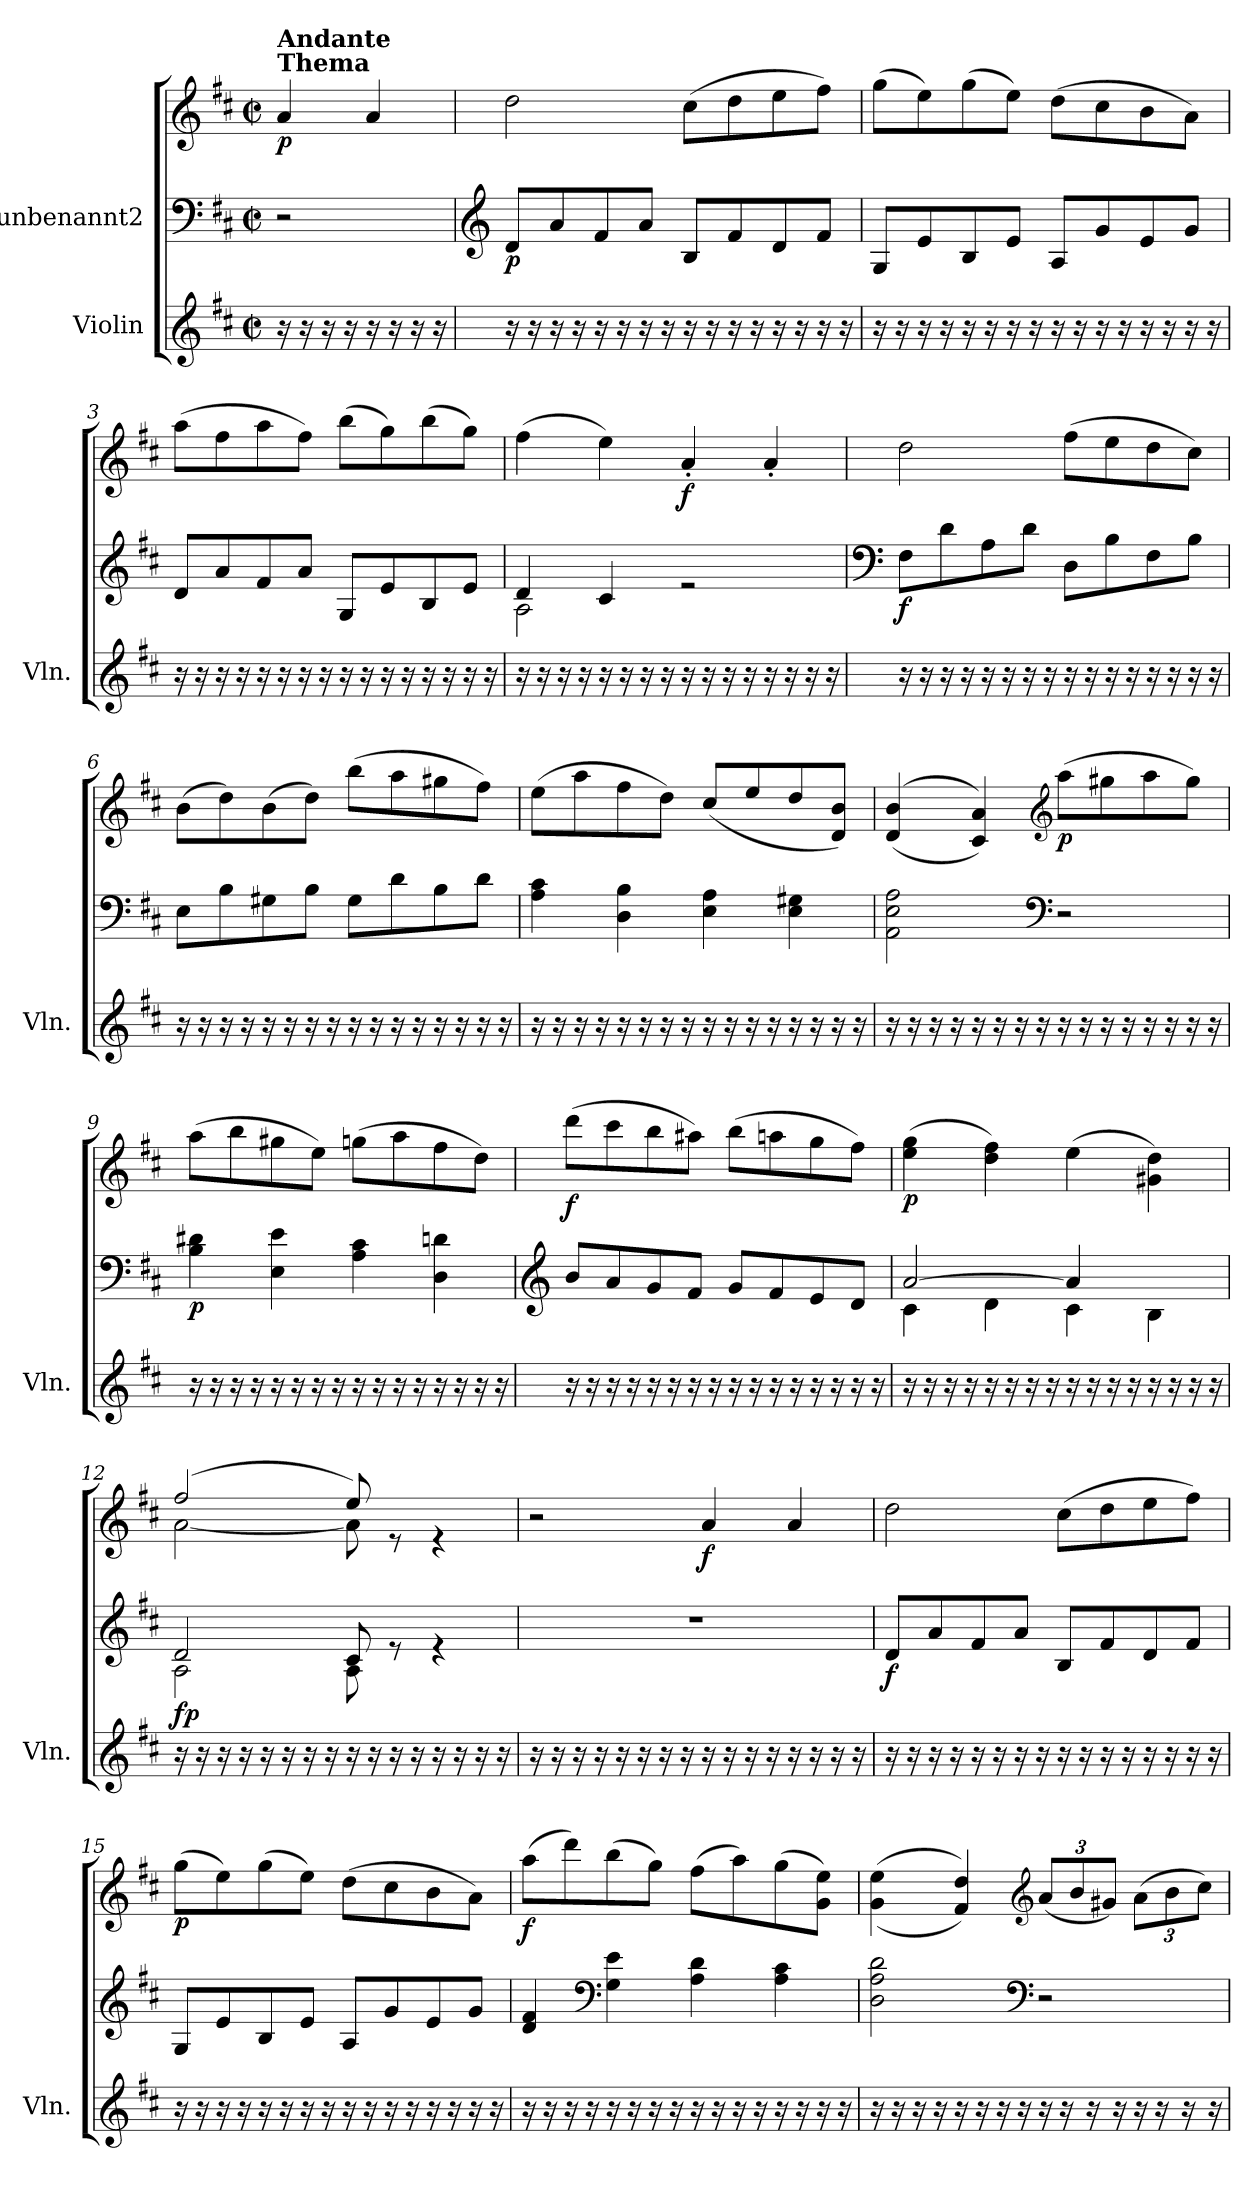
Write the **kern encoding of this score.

**kern	**kern	**kern	**dynam
*part2	*part1	*part1	*part1
*staff3	*staff2	*staff1	*staff1/2
*I"Violin	*I"unbenannt2	*	*
*I'Vln.	*	*	*
*clefG2	*clefF4	*clefG2	*
*k[f#c#]	*k[f#c#]	*k[f#c#]	*
*M2/2	*M2/2	*M2/2	*
*met(c|)	*met(c|)	*met(c|)	*
=	=	=	=
!	!	!LO:TX:a:B:t=Thema	!
!	!	!LO:TX:a:B:t=Andante	!
!	!	!	!LO:DY:b
16r	2r	4a/	p
16r	.	.	.
16r	.	.	.
16r	.	.	.
16r	.	4a/	.
16r	.	.	.
16r	.	.	.
16r	.	.	.
=1	=1	=1	=1
*	*clefG2	*	*
!	!	!	!LO:DY:b=2
16r	8d/L	2dd\	p
16r	.	.	.
16r	8a/	.	.
16r	.	.	.
16r	8f#/	.	.
16r	.	.	.
16r	8a/J	.	.
16r	.	.	.
16r	8B/L	(>8cc#\L	.
16r	.	.	.
16r	8f#/	8dd\	.
16r	.	.	.
16r	8d/	8ee\	.
16r	.	.	.
16r	8f#/J	8ff#\J)	.
16r	.	.	.
=2	=2	=2	=2
16r	8G/L	(>8gg\L	.
16r	.	.	.
16r	8e/	8ee\)	.
16r	.	.	.
16r	8B/	(>8gg\	.
16r	.	.	.
16r	8e/J	8ee\J)	.
16r	.	.	.
16r	8A/L	(>8dd\L	.
16r	.	.	.
16r	8g/	8cc#\	.
16r	.	.	.
16r	8e/	8b\	.
16r	.	.	.
16r	8g/J	8a\J)	.
16r	.	.	.
=3	=3	=3	=3
16r	8d/L	(>8aa\L	.
16r	.	.	.
16r	8a/	8ff#\	.
16r	.	.	.
16r	8f#/	8aa\	.
16r	.	.	.
16r	8a/J	8ff#\J)	.
16r	.	.	.
16r	8G/L	(>8bb\L	.
16r	.	.	.
16r	8e/	8gg\)	.
16r	.	.	.
16r	8B/	(>8bb\	.
16r	.	.	.
16r	8e/J	8gg\J)	.
16r	.	.	.
!!LO:LB:g=z
=4	=4	=4	=4
*	*^	*	*
16r	4d/	2A\	(>4ff#\	.
16r	.	.	.	.
16r	.	.	.	.
16r	.	.	.	.
16r	4c#/	.	4ee\)	.
16r	.	.	.	.
16r	.	.	.	.
16r	.	.	.	.
!	!	!	!	!LO:DY:b
16r	2re	2ryy	4a'/	f
16r	.	.	.	.
16r	.	.	.	.
16r	.	.	.	.
16r	.	.	4a'/	.
16r	.	.	.	.
16r	.	.	.	.
16r	.	.	.	.
*	*v	*v	*	*
=5	=5	=5	=5
*	*clefF4	*	*
!	!	!	!LO:DY:b=2
16r	8F#\L	2dd\	f
16r	.	.	.
16r	8d\	.	.
16r	.	.	.
16r	8A\	.	.
16r	.	.	.
16r	8d\J	.	.
16r	.	.	.
16r	8D\L	(>8ff#\L	.
16r	.	.	.
16r	8B\	8ee\	.
16r	.	.	.
16r	8F#\	8dd\	.
16r	.	.	.
16r	8B\J	8cc#\J)	.
16r	.	.	.
=6	=6	=6	=6
16r	8E\L	(>8b\L	.
16r	.	.	.
16r	8B\	8dd\)	.
16r	.	.	.
16r	8G#X\	(>8b\	.
16r	.	.	.
16r	8B\J	8dd\J)	.
16r	.	.	.
16r	8G#\L	(>8bb\L	.
16r	.	.	.
16r	8d\	8aa\	.
16r	.	.	.
16r	8B\	8gg#X\	.
16r	.	.	.
16r	8d\J	8ff#\J)	.
16r	.	.	.
!!LO:LB:g=z
=7	=7	=7	=7
16r	4A\ 4c#\	(>8ee\L	.
16r	.	.	.
16r	.	8aa\	.
16r	.	.	.
16r	4D\ 4B\	8ff#\	.
16r	.	.	.
16r	.	8dd\J)	.
16r	.	.	.
16r	4E\ 4A\	(>8cc#/L	.
16r	.	.	.
16r	.	8ee/	.
16r	.	.	.
16r	4E\ 4G#X\	8dd/	.
16r	.	.	.
16r	.	8d/ 8b/J)	.
16r	.	.	.
=8	=8	=8	=8
16r	2AA\ 2E\ 2A\	(>(<4d/ 4b/	.
16r	.	.	.
16r	.	.	.
16r	.	.	.
16r	.	4c#/ 4a/))	.
16r	.	.	.
16r	.	.	.
16r	.	.	.
*	*clefF4	*clefG2	*
!	!	!	!LO:DY:b
16r	2r	(>8aa\L	p
16r	.	.	.
16r	.	8gg#X\	.
16r	.	.	.
16r	.	8aa\	.
16r	.	.	.
16r	.	8gg#\J)	.
16r	.	.	.
=9	=9	=9	=9
!	!	!	!LO:DY:b=2
16r	4B\ 4d#X\	(>8aa\L	p
16r	.	.	.
16r	.	8bb\	.
16r	.	.	.
16r	4E\ 4e\	8gg#X\	.
16r	.	.	.
16r	.	8ee\J)	.
16r	.	.	.
16r	4A\ 4c#\	(>8ggn\L	.
16r	.	.	.
16r	.	8aa\	.
16r	.	.	.
16r	4D\ 4dn\	8ff#\	.
16r	.	.	.
16r	.	8dd\J)	.
16r	.	.	.
!!LO:PB:g=z
=10	=10	=10	=10
*	*clefG2	*	*
!	!	!	!LO:DY:b
16r	8b/L	(>8ddd\L	f
16r	.	.	.
16r	8a/	8ccc#\	.
16r	.	.	.
16r	8g/	8bb\	.
16r	.	.	.
16r	8f#/J	8aa#X\J)	.
16r	.	.	.
16r	8g/L	(>8bb\L	.
16r	.	.	.
16r	8f#/	8aan\	.
16r	.	.	.
16r	8e/	8gg\	.
16r	.	.	.
16r	8d/J	8ff#\J)	.
16r	.	.	.
=11	=11	=11	=11
*	*^	*	*
!	!	!	!	!LO:DY:b
16r	[2a/	4c#\	(>4ee\ 4gg\	p
16r	.	.	.	.
16r	.	.	.	.
16r	.	.	.	.
16r	.	4d\	4dd\ 4ff#\)	.
16r	.	.	.	.
16r	.	.	.	.
16r	.	.	.	.
16r	4a/]	4c#\	(>4ee\	.
16r	.	.	.	.
16r	.	.	.	.
16r	.	.	.	.
16r	4ryy	4B\	4g#X\ 4dd\)	.
16r	.	.	.	.
16r	.	.	.	.
16r	.	.	.	.
=12	=12	=12	=12	=12
*	*	*	*^	*
!	!	!	!	!	!LO:DY:b=2
16r	2d/	2A\	(>2ff#/	[2a\	fp
16r	.	.	.	.	.
16r	.	.	.	.	.
16r	.	.	.	.	.
16r	.	.	.	.	.
16r	.	.	.	.	.
16r	.	.	.	.	.
16r	.	.	.	.	.
16r	8c#/	8A\	8ee/)	8a\]	.
16r	.	.	.	.	.
16r	8re	4.ryy	8re	4.ryy	.
16r	.	.	.	.	.
16r	4re	.	4re	.	.
16r	.	.	.	.	.
16r	.	.	.	.	.
16r	.	.	.	.	.
*	*v	*v	*	*	*
*	*	*v	*v	*
!!LO:LB:g=z
=13	=13	=13	=13
16r	1r	2r	.
16r	.	.	.
16r	.	.	.
16r	.	.	.
16r	.	.	.
16r	.	.	.
16r	.	.	.
16r	.	.	.
!	!	!	!LO:DY:b
16r	.	4a/	f
16r	.	.	.
16r	.	.	.
16r	.	.	.
16r	.	4a/	.
16r	.	.	.
16r	.	.	.
16r	.	.	.
=14	=14	=14	=14
!	!	!	!LO:DY:b=2
16r	8d/L	2dd\	f
16r	.	.	.
16r	8a/	.	.
16r	.	.	.
16r	8f#/	.	.
16r	.	.	.
16r	8a/J	.	.
16r	.	.	.
16r	8B/L	(>8cc#\L	.
16r	.	.	.
16r	8f#/	8dd\	.
16r	.	.	.
16r	8d/	8ee\	.
16r	.	.	.
16r	8f#/J	8ff#\J)	.
16r	.	.	.
=15	=15	=15	=15
!	!	!	!LO:DY:b
16r	8G/L	(>8gg\L	p
16r	.	.	.
16r	8e/	8ee\)	.
16r	.	.	.
16r	8B/	(>8gg\	.
16r	.	.	.
16r	8e/J	8ee\J)	.
16r	.	.	.
16r	8A/L	(>8dd\L	.
16r	.	.	.
16r	8g/	8cc#\	.
16r	.	.	.
16r	8e/	8b\	.
16r	.	.	.
16r	8g/J	8a\J)	.
16r	.	.	.
!!LO:LB:g=z
=16	=16	=16	=16
!	!	!	!LO:DY:b
16r	4d/ 4f#/	(>8aa\L	f
16r	.	.	.
16r	.	8ddd\)	.
16r	.	.	.
*	*clefF4	*	*
16r	4G\ 4e\	(>8bb\	.
16r	.	.	.
16r	.	8gg\J)	.
16r	.	.	.
16r	4A\ 4d\	(>8ff#\L	.
16r	.	.	.
16r	.	8aa\)	.
16r	.	.	.
16r	4A\ 4c#\	(>8gg\	.
16r	.	.	.
16r	.	8g\ 8ee\J)	.
16r	.	.	.
=17	=17	=17	=17
16r	2D\ 2A\ 2d\	(<(>4g\ 4ee\	.
16r	.	.	.
16r	.	.	.
16r	.	.	.
16r	.	4f#/ 4dd/))	.
16r	.	.	.
16r	.	.	.
16r	.	.	.
*	*clefF4	*clefG2	*
*	*	*Xbrackettup	*
16r	2r	(<12a/L	.
16r	.	.	.
.	.	12b/	.
16r	.	.	.
.	.	12g#X/J)	.
16r	.	.	.
16r	.	(>12a\L	.
16r	.	.	.
.	.	12b\	.
16r	.	.	.
.	.	12cc#\J)	.
16r	.	.	.
=	=	=	=
*-	*-	*-	*-
